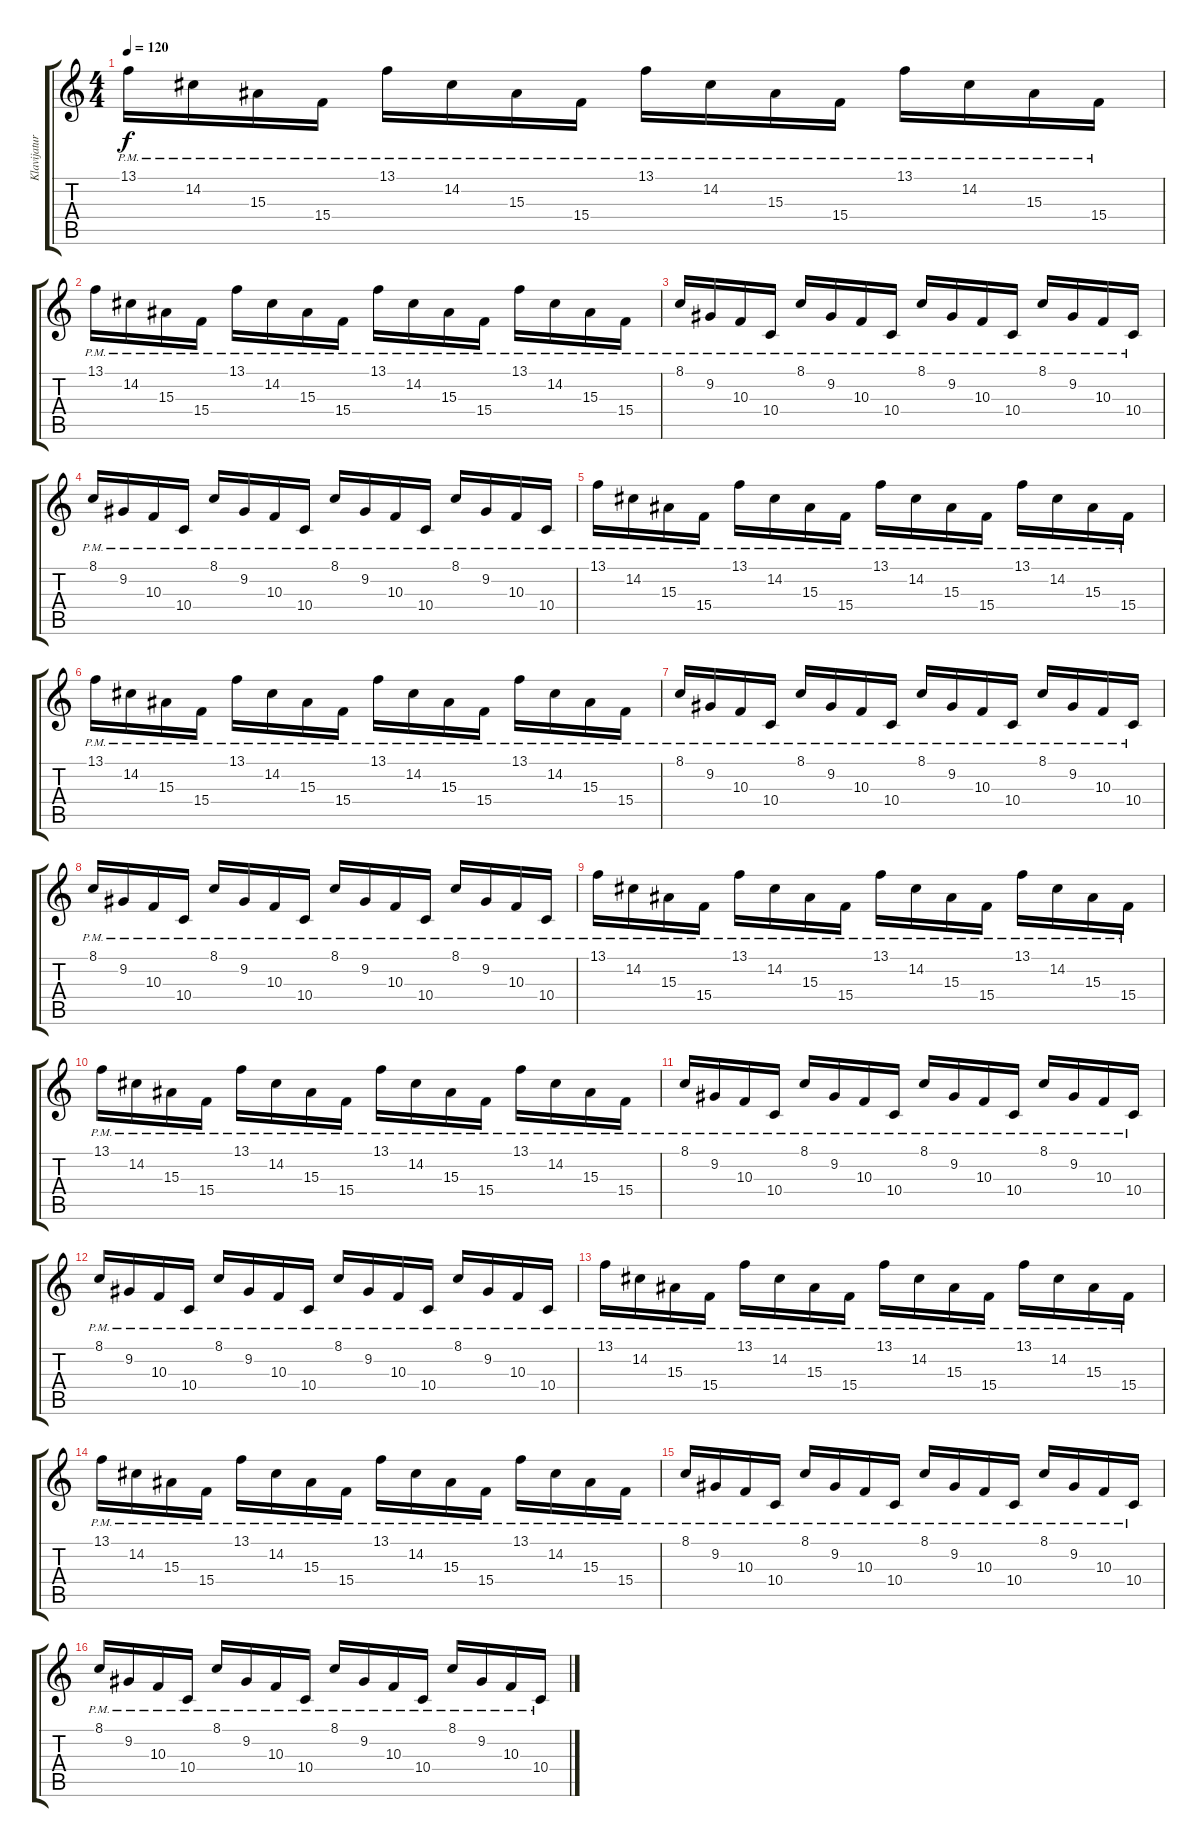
\track ("Klavijature 2" "Klavijatur") {instrument pizzicatostrings}
\staff {score tabs}
\tuning (E4 B3 G3 D3 A2 E2) {hide}
\ts (4 4)
\tempo 120
\clef g2
\ks c
13.1{pm}.16{dy f} 14.2{pm}.16 15.3{pm}.16 15.4{pm}.16 13.1{pm}.16 14.2{pm}.16 15.3{pm}.16 15.4{pm}.16 13.1{pm}.16 14.2{pm}.16 15.3{pm}.16 15.4{pm}.16 13.1{pm}.16 14.2{pm}.16 15.3{pm}.16 15.4{pm}.16 |
13.1{pm}.16 14.2{pm}.16 15.3{pm}.16 15.4{pm}.16 13.1{pm}.16 14.2{pm}.16 15.3{pm}.16 15.4{pm}.16 13.1{pm}.16 14.2{pm}.16 15.3{pm}.16 15.4{pm}.16 13.1{pm}.16 14.2{pm}.16 15.3{pm}.16 15.4{pm}.16 |
8.1{pm}.16 9.2{pm}.16 10.3{pm}.16 10.4{pm}.16 8.1{pm}.16 9.2{pm}.16 10.3{pm}.16 10.4{pm}.16 8.1{pm}.16 9.2{pm}.16 10.3{pm}.16 10.4{pm}.16 8.1{pm}.16 9.2{pm}.16 10.3{pm}.16 10.4{pm}.16 |
8.1{pm}.16 9.2{pm}.16 10.3{pm}.16 10.4{pm}.16 8.1{pm}.16 9.2{pm}.16 10.3{pm}.16 10.4{pm}.16 8.1{pm}.16 9.2{pm}.16 10.3{pm}.16 10.4{pm}.16 8.1{pm}.16 9.2{pm}.16 10.3{pm}.16 10.4{pm}.16 |
13.1{pm}.16 14.2{pm}.16 15.3{pm}.16 15.4{pm}.16 13.1{pm}.16 14.2{pm}.16 15.3{pm}.16 15.4{pm}.16 13.1{pm}.16 14.2{pm}.16 15.3{pm}.16 15.4{pm}.16 13.1{pm}.16 14.2{pm}.16 15.3{pm}.16 15.4{pm}.16 |
13.1{pm}.16 14.2{pm}.16 15.3{pm}.16 15.4{pm}.16 13.1{pm}.16 14.2{pm}.16 15.3{pm}.16 15.4{pm}.16 13.1{pm}.16 14.2{pm}.16 15.3{pm}.16 15.4{pm}.16 13.1{pm}.16 14.2{pm}.16 15.3{pm}.16 15.4{pm}.16 |
8.1{pm}.16 9.2{pm}.16 10.3{pm}.16 10.4{pm}.16 8.1{pm}.16 9.2{pm}.16 10.3{pm}.16 10.4{pm}.16 8.1{pm}.16 9.2{pm}.16 10.3{pm}.16 10.4{pm}.16 8.1{pm}.16 9.2{pm}.16 10.3{pm}.16 10.4{pm}.16 |
8.1{pm}.16 9.2{pm}.16 10.3{pm}.16 10.4{pm}.16 8.1{pm}.16 9.2{pm}.16 10.3{pm}.16 10.4{pm}.16 8.1{pm}.16 9.2{pm}.16 10.3{pm}.16 10.4{pm}.16 8.1{pm}.16 9.2{pm}.16 10.3{pm}.16 10.4{pm}.16 |
13.1{pm}.16 14.2{pm}.16 15.3{pm}.16 15.4{pm}.16 13.1{pm}.16 14.2{pm}.16 15.3{pm}.16 15.4{pm}.16 13.1{pm}.16 14.2{pm}.16 15.3{pm}.16 15.4{pm}.16 13.1{pm}.16 14.2{pm}.16 15.3{pm}.16 15.4{pm}.16 |
13.1{pm}.16 14.2{pm}.16 15.3{pm}.16 15.4{pm}.16 13.1{pm}.16 14.2{pm}.16 15.3{pm}.16 15.4{pm}.16 13.1{pm}.16 14.2{pm}.16 15.3{pm}.16 15.4{pm}.16 13.1{pm}.16 14.2{pm}.16 15.3{pm}.16 15.4{pm}.16 |
8.1{pm}.16 9.2{pm}.16 10.3{pm}.16 10.4{pm}.16 8.1{pm}.16 9.2{pm}.16 10.3{pm}.16 10.4{pm}.16 8.1{pm}.16 9.2{pm}.16 10.3{pm}.16 10.4{pm}.16 8.1{pm}.16 9.2{pm}.16 10.3{pm}.16 10.4{pm}.16 |
8.1{pm}.16 9.2{pm}.16 10.3{pm}.16 10.4{pm}.16 8.1{pm}.16 9.2{pm}.16 10.3{pm}.16 10.4{pm}.16 8.1{pm}.16 9.2{pm}.16 10.3{pm}.16 10.4{pm}.16 8.1{pm}.16 9.2{pm}.16 10.3{pm}.16 10.4{pm}.16 |
13.1{pm}.16 14.2{pm}.16 15.3{pm}.16 15.4{pm}.16 13.1{pm}.16 14.2{pm}.16 15.3{pm}.16 15.4{pm}.16 13.1{pm}.16 14.2{pm}.16 15.3{pm}.16 15.4{pm}.16 13.1{pm}.16 14.2{pm}.16 15.3{pm}.16 15.4{pm}.16 |
13.1{pm}.16 14.2{pm}.16 15.3{pm}.16 15.4{pm}.16 13.1{pm}.16 14.2{pm}.16 15.3{pm}.16 15.4{pm}.16 13.1{pm}.16 14.2{pm}.16 15.3{pm}.16 15.4{pm}.16 13.1{pm}.16 14.2{pm}.16 15.3{pm}.16 15.4{pm}.16 |
8.1{pm}.16 9.2{pm}.16 10.3{pm}.16 10.4{pm}.16 8.1{pm}.16 9.2{pm}.16 10.3{pm}.16 10.4{pm}.16 8.1{pm}.16 9.2{pm}.16 10.3{pm}.16 10.4{pm}.16 8.1{pm}.16 9.2{pm}.16 10.3{pm}.16 10.4{pm}.16 |
8.1{pm}.16 9.2{pm}.16 10.3{pm}.16 10.4{pm}.16 8.1{pm}.16 9.2{pm}.16 10.3{pm}.16 10.4{pm}.16 8.1{pm}.16 9.2{pm}.16 10.3{pm}.16 10.4{pm}.16 8.1{pm}.16 9.2{pm}.16 10.3{pm}.16 10.4{pm}.16
